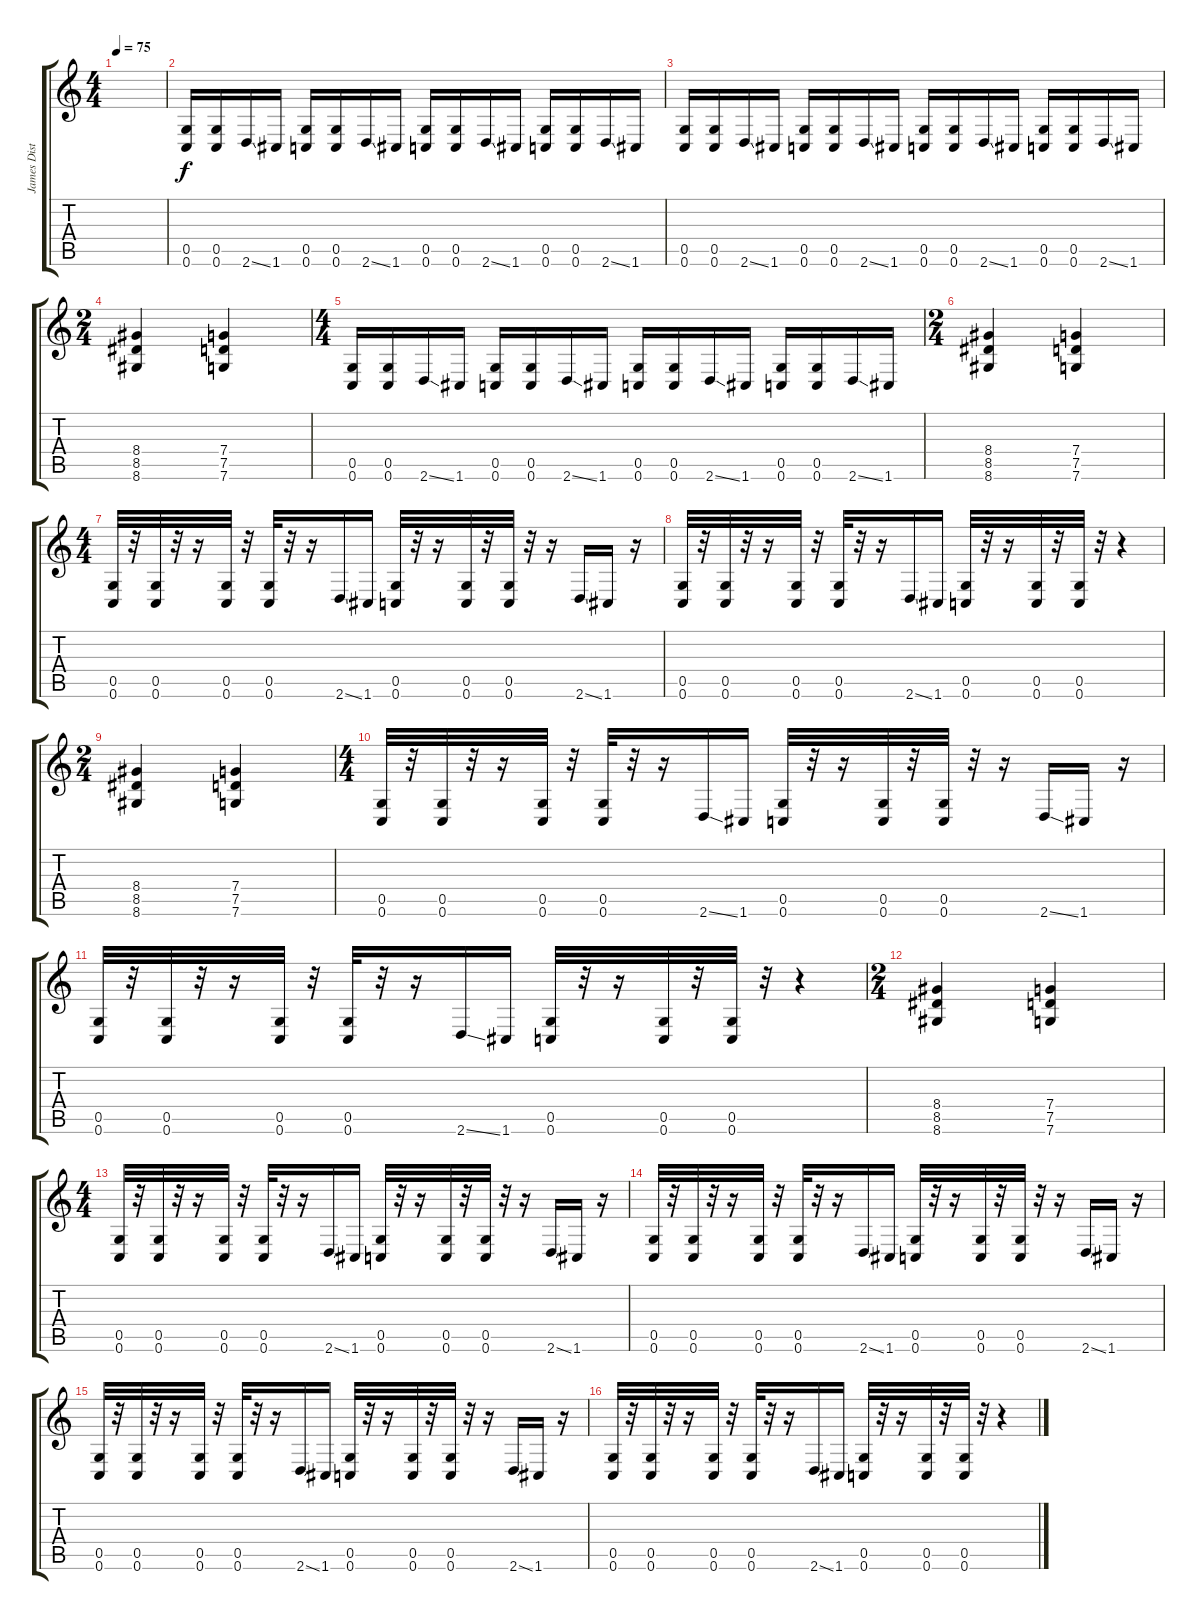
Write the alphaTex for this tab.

\track ("James Distortion" "James Dist") {instrument distortionguitar}
\staff {score tabs}
\tuning (D4 A3 F3 C3 G2 C2) {hide}
\ts (4 4)
\tempo 75
\clef g2
\ks c
|
(0.5 0.6).16 (0.5 0.6).16 2.6{ss}.16 1.6.16 (0.5 0.6).16 (0.5 0.6).16 2.6{ss}.16 1.6.16 (0.5 0.6).16 (0.5 0.6).16 2.6{ss}.16 1.6.16 (0.5 0.6).16 (0.5 0.6).16 2.6{ss}.16 1.6.16 |
(0.5 0.6).16 (0.5 0.6).16 2.6{ss}.16 1.6.16 (0.5 0.6).16 (0.5 0.6).16 2.6{ss}.16 1.6.16 (0.5 0.6).16 (0.5 0.6).16 2.6{ss}.16 1.6.16 (0.5 0.6).16 (0.5 0.6).16 2.6{ss}.16 1.6.16 |
\ts (2 4)
(8.4 8.5 8.6).4 (7.4 7.5 7.6).4 |
\ts (4 4)
(0.5 0.6).16 (0.5 0.6).16 2.6{ss}.16 1.6.16 (0.5 0.6).16 (0.5 0.6).16 2.6{ss}.16 1.6.16 (0.5 0.6).16 (0.5 0.6).16 2.6{ss}.16 1.6.16 (0.5 0.6).16 (0.5 0.6).16 2.6{ss}.16 1.6.16 |
\ts (2 4)
(8.4 8.5 8.6).4 (7.4 7.5 7.6).4 |
\ts (4 4)
(0.5 0.6).32 r.32 (0.5 0.6).32 r.32 r.16 (0.5 0.6).32 r.32 (0.5 0.6).32 r.32 r.16 2.6{ss}.16 1.6.16 (0.5 0.6).32 r.32 r.16 (0.5 0.6).32 r.32 (0.5 0.6).32 r.32 r.16 2.6{ss}.16 1.6.16 r.16 |
(0.5 0.6).32 r.32 (0.5 0.6).32 r.32 r.16 (0.5 0.6).32 r.32 (0.5 0.6).32 r.32 r.16 2.6{ss}.16 1.6.16 (0.5 0.6).32 r.32 r.16 (0.5 0.6).32 r.32 (0.5 0.6).32 r.32 r.4 |
\ts (2 4)
(8.4 8.5 8.6).4 (7.4 7.5 7.6).4 |
\ts (4 4)
(0.5 0.6).32 r.32 (0.5 0.6).32 r.32 r.16 (0.5 0.6).32 r.32 (0.5 0.6).32 r.32 r.16 2.6{ss}.16 1.6.16 (0.5 0.6).32 r.32 r.16 (0.5 0.6).32 r.32 (0.5 0.6).32 r.32 r.16 2.6{ss}.16 1.6.16 r.16 |
(0.5 0.6).32 r.32 (0.5 0.6).32 r.32 r.16 (0.5 0.6).32 r.32 (0.5 0.6).32 r.32 r.16 2.6{ss}.16 1.6.16 (0.5 0.6).32 r.32 r.16 (0.5 0.6).32 r.32 (0.5 0.6).32 r.32 r.4 |
\ts (2 4)
(8.4 8.5 8.6).4 (7.4 7.5 7.6).4 |
\ts (4 4)
(0.5 0.6).32 r.32 (0.5 0.6).32 r.32 r.16 (0.5 0.6).32 r.32 (0.5 0.6).32 r.32 r.16 2.6{ss}.16 1.6.16 (0.5 0.6).32 r.32 r.16 (0.5 0.6).32 r.32 (0.5 0.6).32 r.32 r.16 2.6{ss}.16 1.6.16 r.16 |
(0.5 0.6).32 r.32 (0.5 0.6).32 r.32 r.16 (0.5 0.6).32 r.32 (0.5 0.6).32 r.32 r.16 2.6{ss}.16 1.6.16 (0.5 0.6).32 r.32 r.16 (0.5 0.6).32 r.32 (0.5 0.6).32 r.32 r.16 2.6{ss}.16 1.6.16 r.16 |
(0.5 0.6).32 r.32 (0.5 0.6).32 r.32 r.16 (0.5 0.6).32 r.32 (0.5 0.6).32 r.32 r.16 2.6{ss}.16 1.6.16 (0.5 0.6).32 r.32 r.16 (0.5 0.6).32 r.32 (0.5 0.6).32 r.32 r.16 2.6{ss}.16 1.6.16 r.16 |
(0.5 0.6).32 r.32 (0.5 0.6).32 r.32 r.16 (0.5 0.6).32 r.32 (0.5 0.6).32 r.32 r.16 2.6{ss}.16 1.6.16 (0.5 0.6).32 r.32 r.16 (0.5 0.6).32 r.32 (0.5 0.6).32 r.32 r.4
